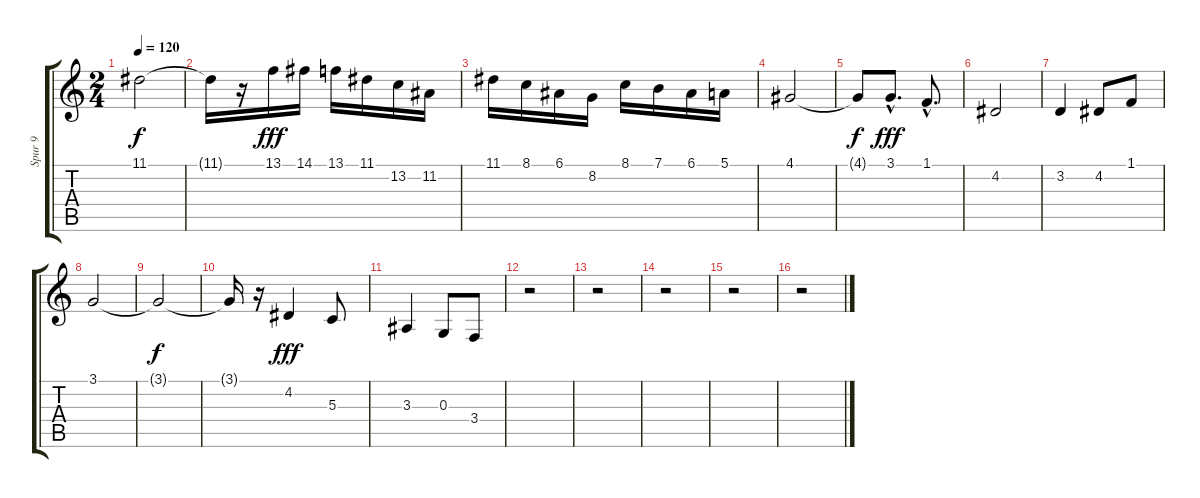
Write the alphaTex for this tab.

\track ("Spur 9" "Spur 9") {instrument altosax}
\staff {score tabs}
\tuning (E4 B3 G3 D3 A2 E2) {hide}
\ts (2 4)
\tempo 120
\clef g2
\ks c
11.1{t}.2{dy f} |
11.1{t}.16 r.16 13.1.16{dy fff} 14.1.16 13.1.16 11.1.16 13.2.16 11.2.16 |
11.1.16 8.1.16 6.1.16 8.2.16 8.1.16 7.1.16 6.1.16 5.1.16 |
4.1.2 |
4.1{t}.8{dy f} 3.1{hac}.8{d dy fff} 1.1{hac}.8{d} |
4.2.2 |
3.2.4 4.2.8 1.1.8 |
3.1.2 |
3.1{t}.2{dy f} |
3.1{t}.16 r.16 4.2.4{dy fff} 5.3.8 |
3.3.4 0.3.8 3.4.8 |
r.2 |
r.2 |
r.2 |
r.2 |
r.2
